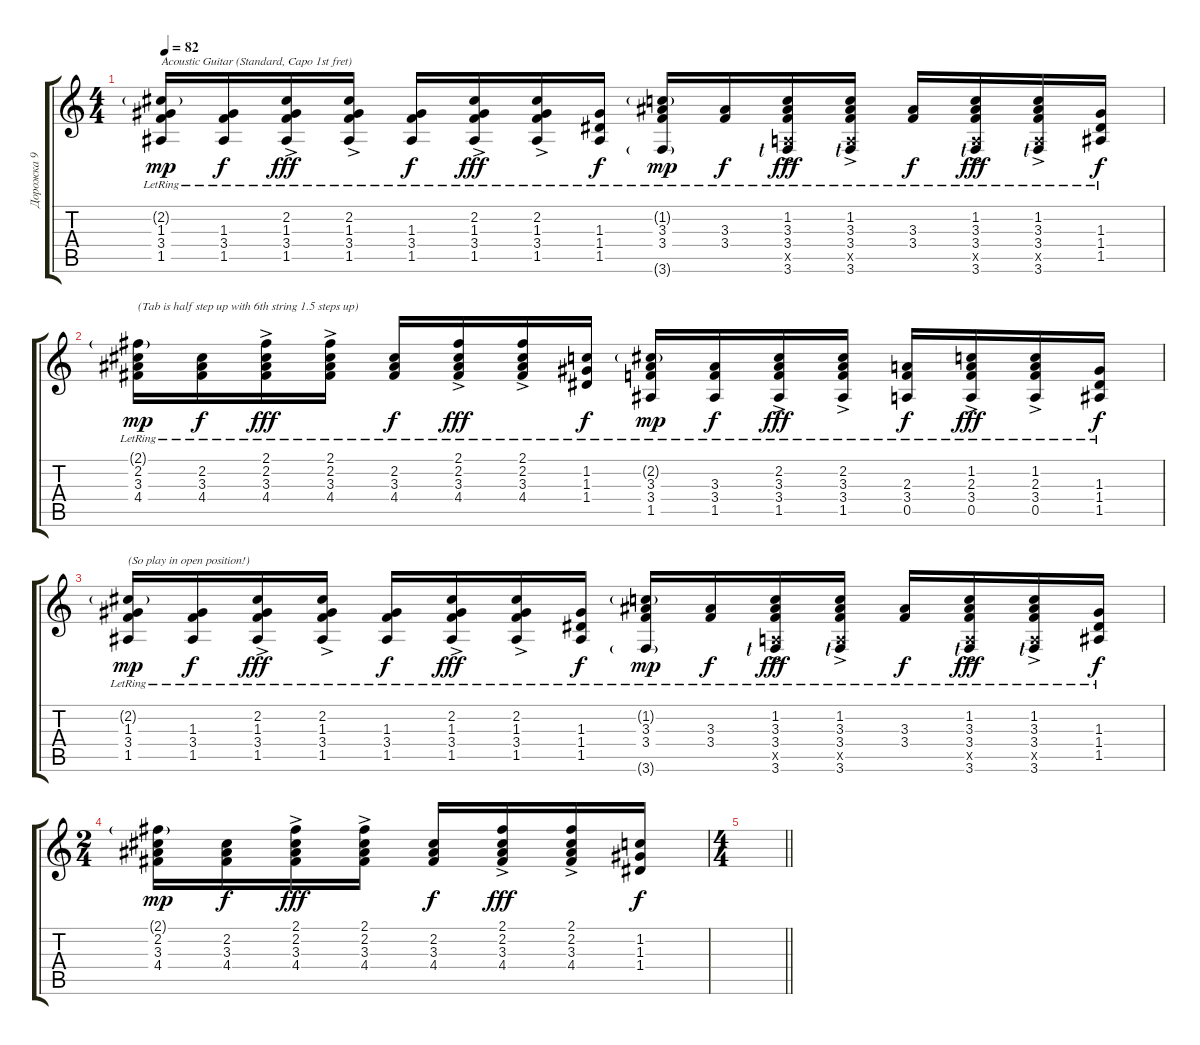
\track ("Дорожка 9" "Дорожка 9") {instrument acousticguitarsteel}
\staff {score tabs}
\tuning (E4 B3 G3 D3 A2 D2) {hide}
\ts (4 4)
\tempo 82
\clef g2
\ks c
(2.2{g lr} 1.3{lr} 3.4{lr} 1.5{lr}).16{txt "Acoustic Guitar (Standard, Capo 1st fret)" dy mp instrument acousticguitarsteel} (1.3{lr} 3.4{lr} 1.5{lr}).16{dy f} (2.2{ac lr} 1.3{ac lr} 3.4{ac lr} 1.5{ac lr}).16{dy fff} (2.2{ac lr} 1.3{ac lr} 3.4{ac lr} 1.5{ac lr}).16 (1.3{lr} 3.4{lr} 1.5{lr}).16{dy f} (2.2{ac lr} 1.3{ac lr} 3.4{ac lr} 1.5{ac lr}).16{dy fff} (2.2{ac lr} 1.3{ac lr} 3.4{ac lr} 1.5{ac lr}).16 (1.3{lr} 1.4{lr} 1.5{lr}).16{dy f} (1.2{g lr} 3.3{lr} 3.4{lr} 3.6{g lr}).16{dy mp} (3.3{lr} 3.4{lr}).16{dy f} (1.2{ac lr} 3.3{ac lr} 3.4{ac lr} 0.5{ac x} 3.6{ac lr lf 1}).16{dy fff} (1.2{ac lr} 3.3{ac lr} 3.4{ac lr} 0.5{ac x} 3.6{ac lr lf 1}).16 (3.3{lr} 3.4{lr}).16{dy f} (1.2{ac lr} 3.3{ac lr} 3.4{ac lr} 0.5{ac x} 3.6{ac lr lf 1}).16{dy fff} (1.2{ac lr} 3.3{ac lr} 3.4{ac lr} 0.5{ac x} 3.6{ac lr lf 1}).16 (1.3{lr} 1.4{lr} 1.5{lr}).16{dy f} |
(2.1{g lr} 2.2{lr} 3.3{lr} 4.4{lr}).16{txt "(Tab is half step up with 6th string 1.5 steps up)" dy mp} (2.2{lr} 3.3{lr} 4.4{lr}).16{dy f} (2.1{ac lr} 2.2{ac lr} 3.3{ac lr} 4.4{ac lr}).16{dy fff} (2.1{ac lr} 2.2{ac lr} 3.3{ac lr} 4.4{ac lr}).16 (2.2{lr} 3.3{lr} 4.4{lr}).16{dy f} (2.1{ac lr} 2.2{ac lr} 3.3{ac lr} 4.4{ac lr}).16{dy fff} (2.1{ac lr} 2.2{ac lr} 3.3{ac lr} 4.4{ac lr}).16 (1.2{lr} 1.3{lr} 1.4{lr}).16{dy f} (2.2{g lr} 3.3{lr} 3.4{lr} 1.5{lr}).16{dy mp} (3.3{lr} 3.4{lr} 1.5{lr}).16{dy f} (2.2{ac lr} 3.3{ac lr} 3.4{ac lr} 1.5{ac lr}).16{dy fff} (2.2{ac lr} 3.3{ac lr} 3.4{ac lr} 1.5{ac lr}).16 (2.3{lr} 3.4{lr} 0.5).16{dy f} (1.2{ac lr} 2.3{ac lr} 3.4{ac lr} 0.5{ac}).16{dy fff} (1.2{ac lr} 2.3{ac lr} 3.4{ac lr} 0.5{ac}).16 (1.3{lr} 1.4{lr} 1.5{lr}).16{dy f} |
(2.2{g lr} 1.3{lr} 3.4{lr} 1.5{lr}).16{txt "(So play in open position!)" dy mp} (1.3{lr} 3.4{lr} 1.5{lr}).16{dy f} (2.2{ac lr} 1.3{ac lr} 3.4{ac lr} 1.5{ac lr}).16{dy fff} (2.2{ac lr} 1.3{ac lr} 3.4{ac lr} 1.5{ac lr}).16 (1.3{lr} 3.4{lr} 1.5{lr}).16{dy f} (2.2{ac lr} 1.3{ac lr} 3.4{ac lr} 1.5{ac lr}).16{dy fff} (2.2{ac lr} 1.3{ac lr} 3.4{ac lr} 1.5{ac lr}).16 (1.3{lr} 1.4{lr} 1.5{lr}).16{dy f} (1.2{g lr} 3.3{lr} 3.4{lr} 3.6{g lr}).16{dy mp} (3.3{lr} 3.4{lr}).16{dy f} (1.2{ac lr} 3.3{ac lr} 3.4{ac lr} 0.5{ac x} 3.6{ac lr lf 1}).16{dy fff} (1.2{ac lr} 3.3{ac lr} 3.4{ac lr} 0.5{ac x} 3.6{ac lr lf 1}).16 (3.3{lr} 3.4{lr}).16{dy f} (1.2{ac lr} 3.3{ac lr} 3.4{ac lr} 0.5{ac x} 3.6{ac lr lf 1}).16{dy fff} (1.2{ac lr} 3.3{ac lr} 3.4{ac lr} 0.5{ac x} 3.6{ac lr lf 1}).16 (1.3{lr} 1.4{lr} 1.5{lr}).16{dy f} |
\ts (2 4)
(2.1{g} 2.2 3.3 4.4).16{dy mp} (2.2 3.3 4.4).16{dy f} (2.1{ac} 2.2{ac} 3.3{ac} 4.4{ac}).16{dy fff} (2.1{ac} 2.2{ac} 3.3{ac} 4.4{ac}).16 (2.2 3.3 4.4).16{dy f} (2.1{ac} 2.2{ac} 3.3{ac} 4.4{ac}).16{dy fff} (2.1{ac} 2.2{ac} 3.3{ac} 4.4{ac}).16 (1.2 1.3 1.4).16{dy f} |
\ts (4 4)
\barLineRight lightlight
